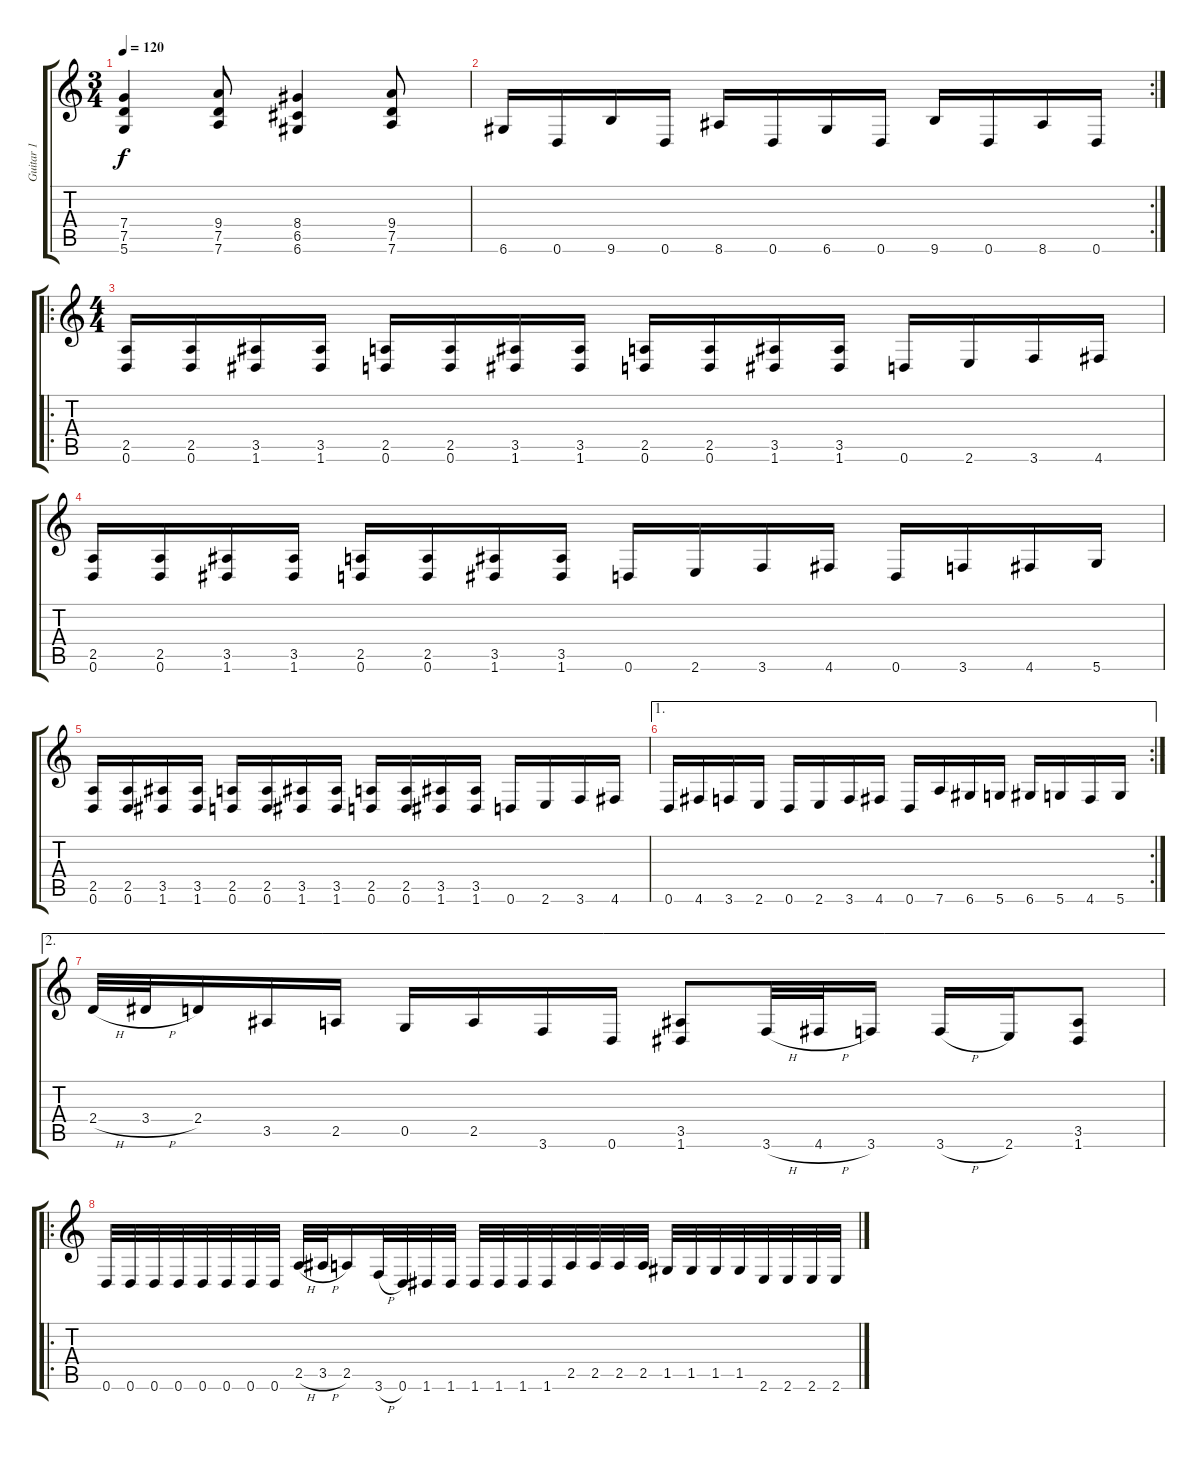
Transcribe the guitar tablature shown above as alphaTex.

\track ("Guitar 1" "Guitar 1") {instrument distortionguitar}
\staff {score tabs}
\tuning (D4 A3 F3 C3 G2 D2) {hide}
\ts (3 4)
\tempo 120
\clef g2
\ks c
(7.4 7.5 5.6).4{dy f} (9.4 7.5 7.6).8 (8.4 6.5 6.6).4 (9.4 7.5 7.6).8 |
\rc 2
6.6.16 0.6.16 9.6.16 0.6.16 8.6.16 0.6.16 6.6.16 0.6.16 9.6.16 0.6.16 8.6.16 0.6.16 |
\ro
\ts (4 4)
(2.5 0.6).16 (2.5 0.6).16 (3.5 1.6).16 (3.5 1.6).16 (2.5 0.6).16 (2.5 0.6).16 (3.5 1.6).16 (3.5 1.6).16 (2.5 0.6).16 (2.5 0.6).16 (3.5 1.6).16 (3.5 1.6).16 0.6.16 2.6.16 3.6.16 4.6.16 |
(2.5 0.6).16 (2.5 0.6).16 (3.5 1.6).16 (3.5 1.6).16 (2.5 0.6).16 (2.5 0.6).16 (3.5 1.6).16 (3.5 1.6).16 0.6.16 2.6.16 3.6.16 4.6.16 0.6.16 3.6.16 4.6.16 5.6.16 |
(2.5 0.6).16 (2.5 0.6).16 (3.5 1.6).16 (3.5 1.6).16 (2.5 0.6).16 (2.5 0.6).16 (3.5 1.6).16 (3.5 1.6).16 (2.5 0.6).16 (2.5 0.6).16 (3.5 1.6).16 (3.5 1.6).16 0.6.16 2.6.16 3.6.16 4.6.16 |
\ae 1
\rc 2
0.6.16 4.6.16 3.6.16 2.6.16 0.6.16 2.6.16 3.6.16 4.6.16 0.6.16 7.6.16 6.6.16 5.6.16 6.6.16 5.6.16 4.6.16 5.6.16 |
\ae 2
2.4{h}.32 3.4{h}.32 2.4.16 3.5.16 2.5.16 0.5.16 2.5.16 3.6.16 0.6.16 (3.5 1.6).8 3.6{h}.32 4.6{h}.32 3.6.16 3.6{h}.16 2.6.16 (3.5 1.6).8 |
\ro
0.6.32 0.6.32 0.6.32 0.6.32 0.6.32 0.6.32 0.6.32 0.6.32 2.5{h}.32 3.5{h}.32 2.5.16 3.6{h}.32 0.6.32 1.6.32 1.6.32 1.6.32 1.6.32 1.6.32 1.6.32 2.5.32 2.5.32 2.5.32 2.5.32 1.5.32 1.5.32 1.5.32 1.5.32 2.6.32 2.6.32 2.6.32 2.6.32
